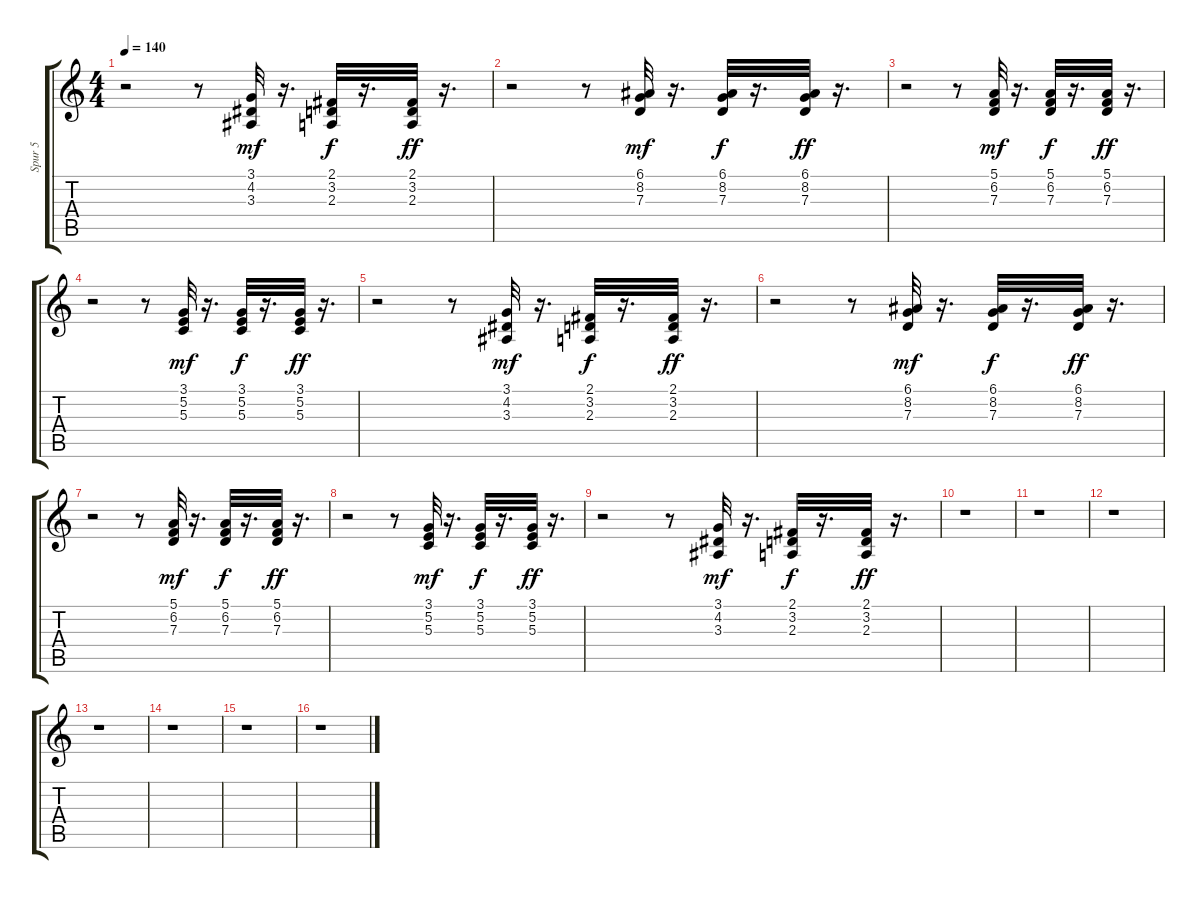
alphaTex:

\track ("Spur 5" "Spur 5") {instrument acousticgrandpiano}
\staff {score tabs}
\tuning (E4 B3 G3 D3 A2 E2) {hide}
\ts (4 4)
\tempo 140
\clef g2
\ks c
r.2{dy ff} r.8 (3.1 4.2 3.3).32{dy mf} r.16{d} (2.1 3.2 2.3).32{dy f} r.16{d} (2.1 3.2 2.3).32{dy ff} r.16{d} |
r.2 r.8 (6.1 8.2 7.3).32{dy mf} r.16{d} (6.1 8.2 7.3).32{dy f} r.16{d} (6.1 8.2 7.3).32{dy ff} r.16{d} |
r.2 r.8 (5.1 6.2 7.3).32{dy mf} r.16{d} (5.1 6.2 7.3).32{dy f} r.16{d} (5.1 6.2 7.3).32{dy ff} r.16{d} |
r.2 r.8 (3.1 5.2 5.3).32{dy mf} r.16{d} (3.1 5.2 5.3).32{dy f} r.16{d} (3.1 5.2 5.3).32{dy ff} r.16{d} |
r.2 r.8 (3.1 4.2 3.3).32{dy mf} r.16{d} (2.1 3.2 2.3).32{dy f} r.16{d} (2.1 3.2 2.3).32{dy ff} r.16{d} |
r.2 r.8 (6.1 8.2 7.3).32{dy mf} r.16{d} (6.1 8.2 7.3).32{dy f} r.16{d} (6.1 8.2 7.3).32{dy ff} r.16{d} |
r.2 r.8 (5.1 6.2 7.3).32{dy mf} r.16{d} (5.1 6.2 7.3).32{dy f} r.16{d} (5.1 6.2 7.3).32{dy ff} r.16{d} |
r.2 r.8 (3.1 5.2 5.3).32{dy mf} r.16{d} (3.1 5.2 5.3).32{dy f} r.16{d} (3.1 5.2 5.3).32{dy ff} r.16{d} |
r.2 r.8 (3.1 4.2 3.3).32{dy mf} r.16{d} (2.1 3.2 2.3).32{dy f} r.16{d} (2.1 3.2 2.3).32{dy ff} r.16{d} |
r.1 |
r.1 |
r.1 |
r.1 |
r.1 |
r.1 |
r.1
